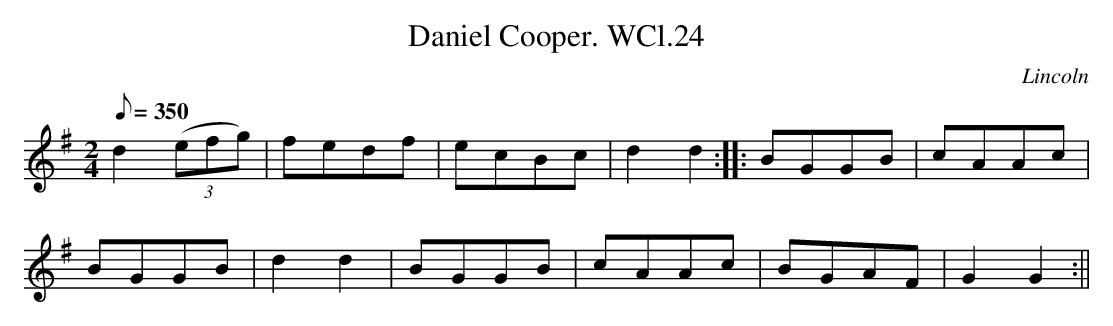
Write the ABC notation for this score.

X:1
T:Daniel Cooper. WCl.24
M:2/4
L:1/8
Q:350
O:Lincoln
K:G
d2 ((3efg)|fedf|ecBc|d2d2::
BGGB|cAAc|!
BGGB|d2d2|BGGB|cAAc|BGAF|G2 G2:||
